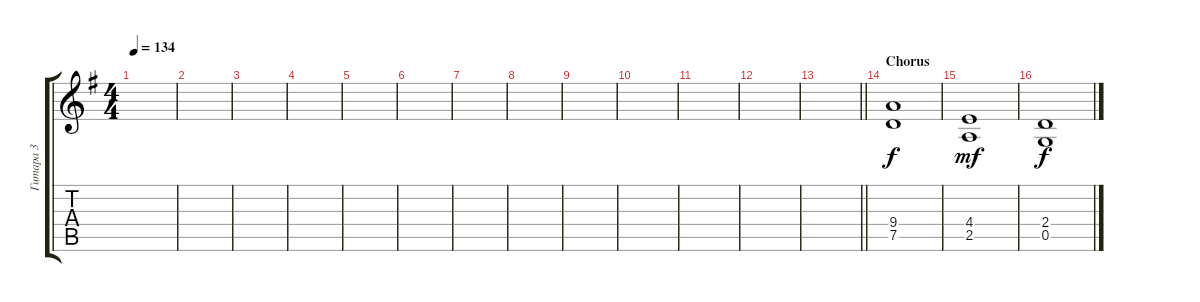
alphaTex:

\track ("Гитара 3" "Гитара 3") {instrument distortionguitar}
\staff {score tabs}
\tuning (D4 A3 F3 C3 G2 D2) {hide}
\ts (4 4)
\tempo 134
\clef g2
\ks eminor
|
|
|
|
|
|
|
|
|
|
|
|
\barLineRight lightlight
|
\section ("" "Chorus")
(9.4 7.5).1 |
(4.4 2.5).1{dy mf} |
(2.4 0.5).1{dy f}
